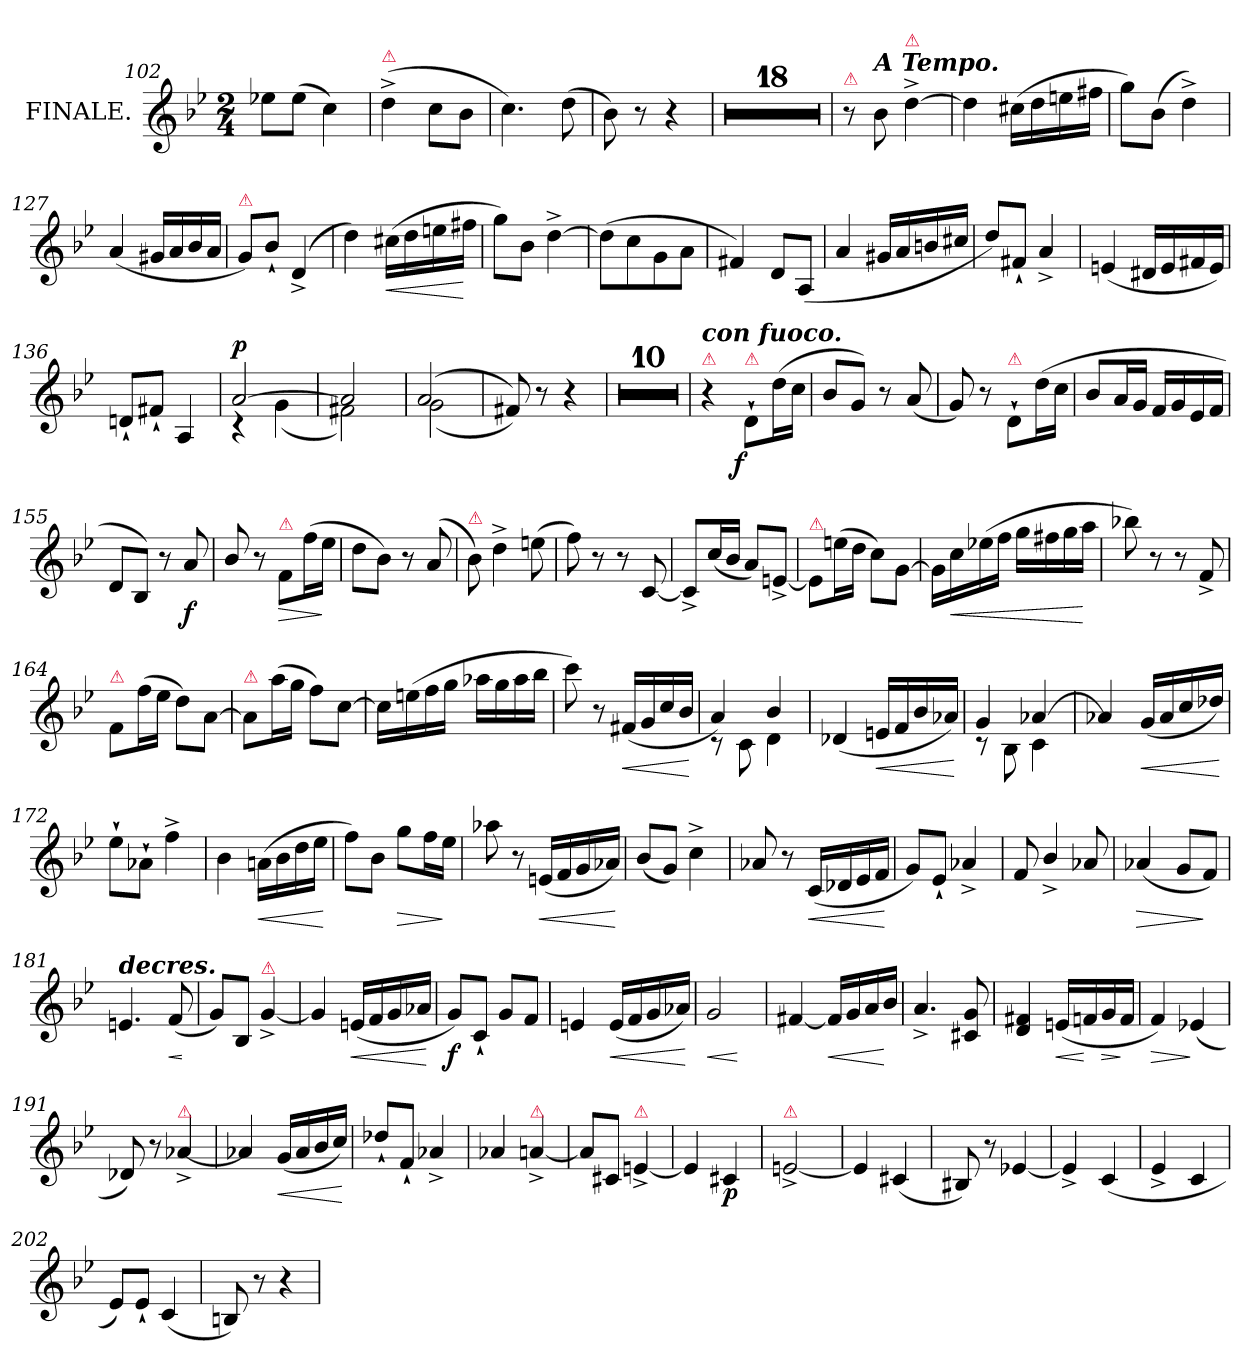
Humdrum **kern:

**kern	**dynam
*part1	*part1
*staff1	*staff1
*I"FINALE.	*
*clefG2	*
*k[b-e-]	*
*M2/4	*
=102	=102
8ee-XL	.
(>8ee-J	.
4cc)	.
=103	=103
!LO:TX:a:color=crimson:t=⚠	!
(>4dd^<	.
8ccL	.
8b-J	.
=104	=104
4.cc)	.
(>8dd	.
=105	=105
8b-)	.
8r	.
4r	.
=106	=106
2r	.
=107	=107
2r	.
=108	=108
2r	.
=109	=109
2r	.
=110	=110
2r	.
=111	=111
2r	.
=112	=112
2r	.
=113	=113
2r	.
=114	=114
2r	.
=115	=115
2r	.
=116	=116
2r	.
=117	=117
2r	.
=118	=118
2r	.
=119	=119
2r	.
=120	=120
2r	.
=121	=121
2r	.
=122	=122
2r	.
=123	=123
2r	.
!LO:TX:a:Bi:t=poco	!
!LO:TX:a:i:t=rit&colon;	!
=124	=124
!LO:TX:a:color=crimson:t=⚠	!
8r	.
!LO:TX:a:Bi:t=A Tempo.	!
8b-	.
!LO:TX:a:color=crimson:t=⚠	!
[4dd^<	.
=125	=125
4dd]	.
(>16cc#XLL	.
16dd	.
16een	.
16ff#XJJ	.
=126	=126
8ggL)	.
(>8b-J	.
4dd^<)	.
=127	=127
(<4a	.
16g#XLL	.
16a	.
16b-	.
16aJJ	.
=128	=128
!LO:TX:a:color=crimson:t=⚠	!
8gL)	.
8b-`<J	.
(<4d^<	.
=129	=129
4dd)	.
!	!LO:HP:b
(>16cc#XLL	<
16dd	.
16een	.
16ff#XJJ	[
=130	=130
8ggL)	.
8b-J	.
[4dd^<	.
=131	=131
(>8ddL]	.
8cc	.
8g	.
8aJ	.
=132	=132
4f#X/)	.
8dL	.
(<8AJ	.
=133	=133
4a	.
16g#XLL	.
16a	.
16bn	.
16cc#XJJ	.
=134	=134
8ddL)	.
8f#X`<J	.
4a^<	.
=135	=135
(<4en	.
16d#XLL	.
16e	.
16f#X	.
16eJJ)	.
=136	=136
8dn`<L	.
8f#X`<J	.
4A	.
=137	=137
*^	*
!	!	!LO:DY:a
[2a	4rc	p
.	(<4g	.
=138	=138	=138
2a]	2f#X)	.
=139	=139	=139
(>2a/	(<2g	.
*v	*v	*
=140	=140
8f#X))	.
8r	.
4r	.
=141	=141
2r	.
=142	=142
2r	.
=143	=143
2r	.
=144	=144
2r	.
=145	=145
2r	.
=146	=146
2r	.
=147	=147
2r	.
=148	=148
2r	.
=149	=149
2r	.
=150	=150
2r	.
=151	=151
!LO:TX:a:color=crimson:t=⚠	!
!LO:TX:a:Bi:t=con fuoco.	!
4r	.
!LO:TX:a:color=crimson:t=⚠	!
!	!LO:DY:rj
8d`</L	f
(>16dd\L	.
16cc\JJ	.
=152	=152
8b-L	.
8gJ)	.
8r	.
(<8a	.
=153	=153
8g)	.
8r	.
!LO:TX:a:color=crimson:t=⚠	!
8d`</L	.
(>16dd\L	.
16cc\JJ	.
=154	=154
8b-L	.
16aL	.
16gJJ	.
16fLL	.
16g	.
16e-	.
16fJJ	.
=155	=155
8dL	.
8B-J)	.
8r	.
8a	f
=156	=156
8b-/	.
8r	.
!LO:TX:a:color=crimson:t=⚠	!
!	!LO:HP:b
8f/L	>
(>16ff\L	.
16ee-\JJ	]
=157	=157
8ddL	.
8b-J)	.
8r	.
(<8a	.
=158	=158
!LO:TX:a:color=crimson:t=⚠	!
8b-)	.
4dd^<	.
(>8een	.
=159	=159
8ff)	.
8r	.
8r	.
[8c	.
=160	=160
8c^<L]	.
(<16ccL	.
16b-JJ	.
8aL)	.
[8en^<J	.
=161	=161
!LO:TX:a:color=crimson:t=⚠	!
8en/L]	.
(>16een\L	.
16dd\JJ	.
8cc\L)	.
[8gJ	.
=162	=162
16gLL]	.
!	!LO:HP:b
16cc	<
(>16ee-X	.
16ffJJ	.
16ggLL	.
16ff#X	.
16gg	.
16aaJJ	[
=163	=163
8bb-X)	.
8r	.
8r	.
8f^<	.
=164	=164
!LO:TX:a:color=crimson:t=⚠	!
8f/L	.
(>16ff\L	.
16ee-\JJ	.
8ddL)	.
[8aJ	.
=165	=165
!LO:TX:a:color=crimson:t=⚠	!
8a/L]	.
(>16aa\L	.
16gg\JJ	.
8ffL)	.
[8ccJ	.
=166	=166
16ccLL]	.
(>16een	.
16ff	.
16ggJJ	.
16aa-XLL	.
16gg	.
16aa-	.
16bb-JJ	.
=167	=167
8ccc)	.
8r	.
!	!LO:HP:b
(<16f#XLL	<
16g	.
16cc	.
16b-JJ	.
.	[
=168	=168
*^	*
4a)	8rc	.
.	8c	.
4b-	4d	.
*v	*v	*
=169	=169
(<4d-X	.
!	!LO:HP:b
16enLL	<
16f	.
16b-	.
16a-XJJ)	.
.	[
=170	=170
*^	*
4g	8rc	.
.	8B-	.
[4a-X	4c	.
*v	*v	*
=171	=171
4a-X]	.
!	!LO:HP:b
(<16g/LL	<
16a-	.
16cc	.
16dd-XJJ)	.
.	[
=172	=172
8ee-`>L	.
8a-X`>J	.
4ff^<	.
=173	=173
4b-	.
!	!LO:HP:b
(>16anLL	<
16b-	.
16dd	.
16ee-JJ	.
.	[
=174	=174
8ffL)	.
8b-J	.
!	!LO:HP:b
8ggL	>
16ffL	.
16ee-JJ	]
=175	=175
8aa-X	.
8r	.
!	!LO:HP:b
(<16enLL	<
16f	.
16g	.
16a-XJJ)	.
.	[
=176	=176
(<8b-L	.
8gJ)	.
4cc^<	.
=177	=177
8a-X/	.
8r	.
!	!LO:HP:b
(<16cLL	<
16d-X	.
16e-	.
16fJJ	.
.	[
=178	=178
8gL)	.
8e-`<J	.
4a-X^<	.
=179	=179
8f	.
4b-^</	.
8a-X	.
=180	=180
!	!LO:HP:b
(<4a-X	>
8gL	.
8fJ)	]
=181	=181
!LO:TX:a:Bi:t=decres.	!
4.en	.
!	!LO:HP:b
(<8f	<
.	[
=182	=182
8gL)	.
8B-J	.
!LO:TX:a:color=crimson:t=⚠	!
[4g^<	.
=183	=183
4g]	.
!	!LO:HP:b
(<16enLL	<
16f	.
16g	.
16a-XJJ	.
.	[
=184	=184
8gL)	f
8c`<J	.
8gL	.
8fJ	.
=185	=185
4en	.
!	!LO:HP:b
(<16eLL	<
16f	.
16g	.
16a-XJJ)	.
.	[
=186	=186
!	!LO:HP:b
2g	<
.	[
=187	=187
[4f#X	.
!	!LO:HP:b
16f#LL]	<
16g	.
16a	.
16b-JJ	[
=188	=188
4.a^<	.
8c#X 8g	.
=189	=189
4d 4f#X	.
!	!LO:HP:b
(<16enLL	<
16fn	[
!	!LO:HP:b
16g	>
16fJJ	]
=190	=190
!	!LO:HP:b
4f)	>
(<4e-X	]
=191	=191
8d-X)	.
8r	.
!LO:TX:a:color=crimson:t=⚠	!
[4a-X^<	.
=192	=192
4a-X]	.
!	!LO:HP:b
(<16gLL	<
16a-	.
16b-	.
16ccJJ)	.
.	[
=193	=193
8dd-X`<L	.
8f`<J	.
4a-X^</	.
=194	=194
4a-X	.
!LO:TX:a:color=crimson:t=⚠	!
[4an^<	.
=195	=195
8aL]	.
8c#XJ	.
!LO:TX:a:color=crimson:t=⚠	!
[4en^<	.
=196	=196
4en]	.
4c#X	p
=197	=197
!LO:TX:a:color=crimson:t=⚠	!
[2en^<	.
=198	=198
4en]	.
(<4c#X	.
=199	=199
8B#X)	.
8r	.
[4e-X	.
=200	=200
4e-^>]	.
(<4c	.
=201	=201
4e-^>	.
4c	.
=202	=202
8e-L)	.
8e-`<J	.
(<4c	.
=203	=203
8Bn)	.
8r	.
4r	.
=	=
*-	*-
